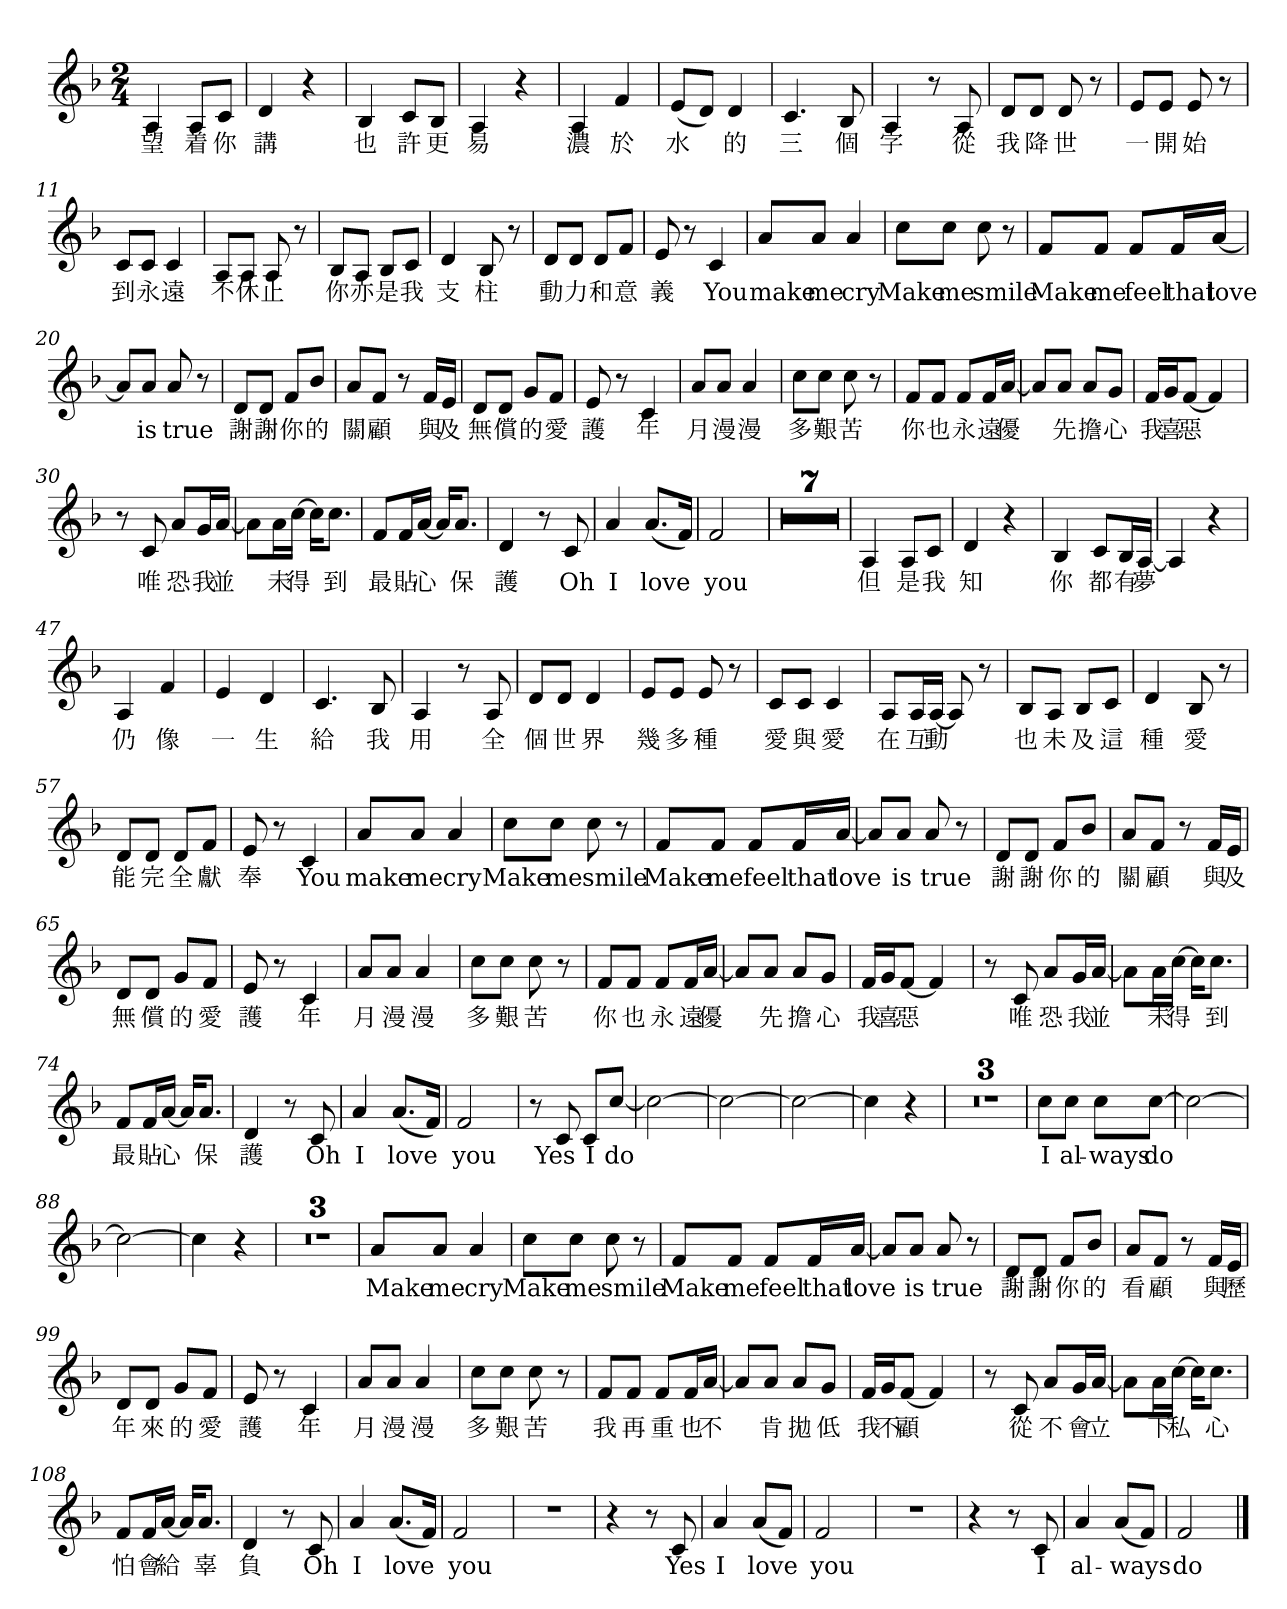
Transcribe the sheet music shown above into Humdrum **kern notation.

**kern	**text
*part1	*part1
*staff1	*staff1
*clefG2	*
*k[b-]	*
*F:	*
*M2/4	*
*MM82	*
=1	=1
4A	望
8AL	着
8cJ	你
=2	=2
4d	講
4r	.
=3	=3
4B-	也
8cL	許
8B-J	更
=4	=4
4A	易
4r	.
=5	=5
4A	濃
4f	於
=6	=6
(8eL	水
8dJ)	.
4d	的
=7	=7
4.c	三
8B-	個
=8	=8
4A	字
8r	.
8A	從
=9	=9
8dL	我
8dJ	降
8d	世
8r	.
=10	=10
8eL	一
8eJ	開
8e	始
8r	.
=11	=11
8cL	到
8cJ	永
4c	遠
=12	=12
8AL	不
8AJ	休
8A	止
8r	.
=13	=13
8B-L	你
8AJ	亦
8B-L	是
8cJ	我
=14	=14
4d	支
8B-	柱
8r	.
=15	=15
8dL	動
8dJ	力
8dL	和
8fJ	意
=16	=16
8e	義
8r	.
4c	You
=17	=17
8aL	make
8aJ	me
4a	cry
=18	=18
8ccL	Make
8ccJ	me
8cc	smile
8r	.
=19	=19
8fL	Make
8fJ	me
8fL	feel
16fL	that
[16aJJ	love
=20	=20
8aL]	.
8aJ	is
8a	true
8r	.
=21	=21
8dL	謝
8dJ	謝
8fL	你
8b-J	的
=22	=22
8aL	關
8fJ	顧
8r	.
16fLL	與
16eJJ	及
=23	=23
8dL	無
8dJ	償
8gL	的
8fJ	愛
=24	=24
8e	護
8r	.
4c	年
=25	=25
8aL	月
8aJ	漫
4a	漫
=26	=26
8ccL	多
8ccJ	艱
8cc	苦
8r	.
=27	=27
8fL	你
8fJ	也
8fL	永
16fL	遠
[16aJJ	優
=28	=28
8aL]	.
8aJ	先
8aL	擔
8gJ	心
=29	=29
16fLL	我
16gJ	喜
[8fJ	惡
4f]	.
=30	=30
8r	.
8c	唯
8aL	恐
16gL	我
[16aJJ	並
=31	=31
8aL]	.
16aL	未
[16ccJJ	得
16ccKL]	.
8.ccJ	到
=32	=32
8fL	最
16fL	貼
[16aJJ	心
16aKL]	.
8.aJ	保
=33	=33
4d	護
8r	.
8c	Oh
=34	=34
4a	I
(8.aL	love
16fJk)	.
=35	=35
2f	you
=36	=36
2r	.
=37	=37
2r	.
=38	=38
2r	.
=39	=39
2r	.
=40	=40
2r	.
=41	=41
2r	.
=42	=42
2r	.
=43	=43
4A	但
8AL	是
8cJ	我
=44	=44
4d	知
4r	.
=45	=45
4B-	你
8cL	都
16B-L	有
[16AJJ	夢
=46	=46
4A]	.
4r	.
=47	=47
4A	仍
4f	像
=48	=48
4e	一
4d	生
=49	=49
4.c	給
8B-	我
=50	=50
4A	用
8r	.
8A	全
=51	=51
8dL	個
8dJ	世
4d	界
=52	=52
8eL	幾
8eJ	多
8e	種
8r	.
=53	=53
8cL	愛
8cJ	與
4c	愛
=54	=54
8AL	在
16AL	互
[16AJJ	動
8A]	.
8r	.
=55	=55
8B-L	也
8AJ	未
8B-L	及
8cJ	這
=56	=56
4d	種
8B-	愛
8r	.
=57	=57
8dL	能
8dJ	完
8dL	全
8fJ	獻
=58	=58
8e	奉
8r	.
4c	You
=59	=59
8aL	make
8aJ	me
4a	cry
=60	=60
8ccL	Make
8ccJ	me
8cc	smile
8r	.
=61	=61
8fL	Make
8fJ	me
8fL	feel
16fL	that
[16aJJ	love
=62	=62
8aL]	.
8aJ	is
8a	true
8r	.
=63	=63
8dL	謝
8dJ	謝
8fL	你
8b-J	的
=64	=64
8aL	關
8fJ	顧
8r	.
16fLL	與
16eJJ	及
=65	=65
8dL	無
8dJ	償
8gL	的
8fJ	愛
=66	=66
8e	護
8r	.
4c	年
=67	=67
8aL	月
8aJ	漫
4a	漫
=68	=68
8ccL	多
8ccJ	艱
8cc	苦
8r	.
=69	=69
8fL	你
8fJ	也
8fL	永
16fL	遠
[16aJJ	優
=70	=70
8aL]	.
8aJ	先
8aL	擔
8gJ	心
=71	=71
16fLL	我
16gJ	喜
[8fJ	惡
4f]	.
=72	=72
8r	.
8c	唯
8aL	恐
16gL	我
[16aJJ	並
=73	=73
8aL]	.
16aL	未
[16ccJJ	得
16ccKL]	.
8.ccJ	到
=74	=74
8fL	最
16fL	貼
[16aJJ	心
16aKL]	.
8.aJ	保
=75	=75
4d	護
8r	.
8c	Oh
=76	=76
4a	I
(8.aL	love
16fJk)	.
=77	=77
2f	you
=78	=78
8r	.
8c	Yes
8cL	I
[8ccJ	do
=79	=79
2cc_	.
=80	=80
2cc_	.
=81	=81
2cc_	.
=82	=82
4cc]	.
4r	.
=83	=83
2r	.
=84	=84
2r	.
=85	=85
2r	.
=86	=86
8ccL	I
8ccJ	al-
8ccL	-ways
[8ccJ	do
=87	=87
2cc_	.
=88	=88
2cc_	.
=89	=89
4cc]	.
4r	.
=90	=90
2r	.
=91	=91
2r	.
=92	=92
2r	.
=93	=93
8aL	Make
8aJ	me
4a	cry
=94	=94
8ccL	Make
8ccJ	me
8cc	smile
8r	.
=95	=95
8fL	Make
8fJ	me
8fL	feel
16fL	that
[16aJJ	love
=96	=96
8aL]	.
8aJ	is
8a	true
8r	.
=97	=97
8dL	謝
8dJ	謝
8fL	你
8b-J	的
=98	=98
8aL	看
8fJ	顧
8r	.
16fLL	與
16eJJ	歷
=99	=99
8dL	年
8dJ	來
8gL	的
8fJ	愛
=100	=100
8e	護
8r	.
4c	年
=101	=101
8aL	月
8aJ	漫
4a	漫
=102	=102
8ccL	多
8ccJ	艱
8cc	苦
8r	.
=103	=103
8fL	我
8fJ	再
8fL	重
16fL	也
[16aJJ	不
=104	=104
8aL]	.
8aJ	肯
8aL	拋
8gJ	低
=105	=105
16fLL	我
16gJ	不
[8fJ	顧
4f]	.
=106	=106
8r	.
8c	從
8aL	不
16gL	會
[16aJJ	立
=107	=107
8aL]	.
16aL	下
[16ccJJ	私
16ccKL]	.
8.ccJ	心
=108	=108
8fL	怕
16fL	會
[16aJJ	給
16aKL]	.
8.aJ	辜
=109	=109
4d	負
8r	.
8c	Oh
=110	=110
4a	I
(8.aL	love
16fJk)	.
=111	=111
2f	you
=112	=112
2r	.
=113	=113
4r	.
8r	.
8c	Yes
=114	=114
4a	I
(8aL	love
8fJ)	.
=115	=115
2f	you
=116	=116
2r	.
=117	=117
4r	.
8r	.
8c	I
=118	=118
4a	al-
(8aL	-ways
8fJ)	.
=119	=119
2f	do
==	==
*-	*-
